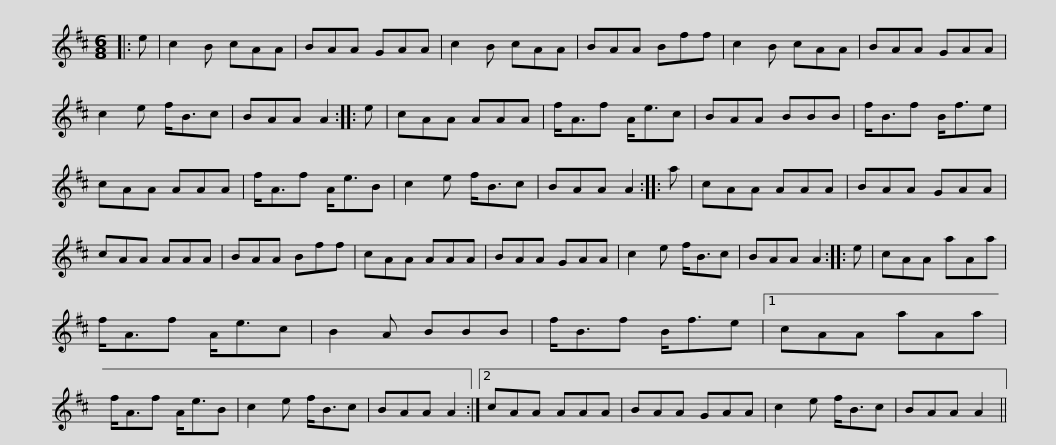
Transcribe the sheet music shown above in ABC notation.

X:1
L:1/8
M:6/8
I:linebreak $
K:D
V:1 treble
V:1
|: e | c2 B cAA | BAA GAA | c2 B cAA | BAA Bff | %5
 c2 B cAA | BAA GAA | c2 e f<Bc |$ BAA A2 :: e | %10
 cAA AAA | f<Af A<ec | BAA BBB | f<Bf B<fe | cAA AAA | %15
 f<Af A<eB |$ c2 e f<Bc | BAA A2 :: a | cAA AAA | %20
 BAA GAA | cAA AAA | BAA Bff | cAA AAA |$ BAA GAA | %25
 c2 e f<Bc | BAA A2 :: e | cAA aAa | f<Af A<ec | %30
 B2 A BBB | f<Bf B<fe |1$ cAA aAa | f<Af A<eB | c2 e f<Bc | %35
 BAA A2 :|2 cAA AAA | BAA GAA | c2 e f<Bc | BAA A2 || %40
